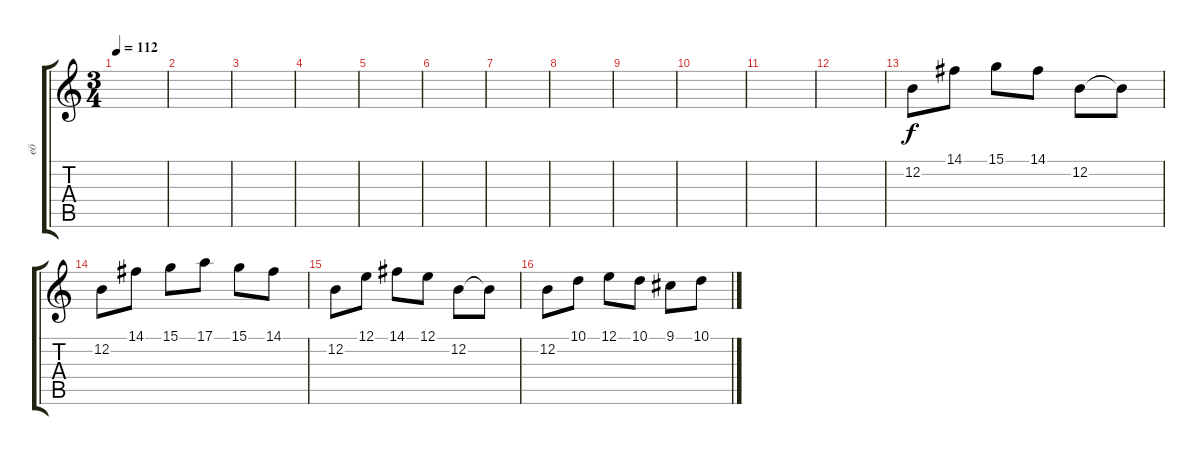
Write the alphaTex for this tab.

\track ("eö" "eö") {instrument stringensemble1}
\staff {score tabs}
\tuning (E4 B3 G3 D3 A2 E2) {hide}
\ts (3 4)
\tempo 112
\clef g2
\ks c
|
|
|
|
|
|
|
|
|
|
|
|
12.2.8 14.1.8 15.1.8 14.1.8 12.2.8 12.2{t}.8 |
12.2.8 14.1.8 15.1.8 17.1.8 15.1.8 14.1.8 |
12.2.8 12.1.8 14.1.8 12.1.8 12.2.8 12.2{t}.8 |
12.2.8 10.1.8 12.1.8 10.1.8 9.1.8 10.1.8
